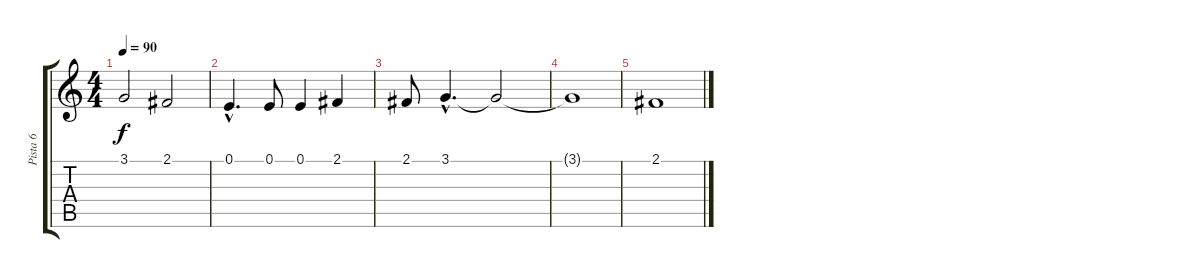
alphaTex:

\track ("Pista 6" "Pista 6") {instrument clarinet}
\staff {score tabs}
\tuning (E4 B3 G3 D3 A2 E2) {hide}
\ts (4 4)
\tempo 90
\clef g2
\ks c
3.1.2{dy f} 2.1.2 |
0.1{hac}.4{d} 0.1.8 0.1.4 2.1.4 |
2.1.8 3.1{hac}.4{d} 3.1{t}.2 |
3.1{t}.1 |
2.1.1
